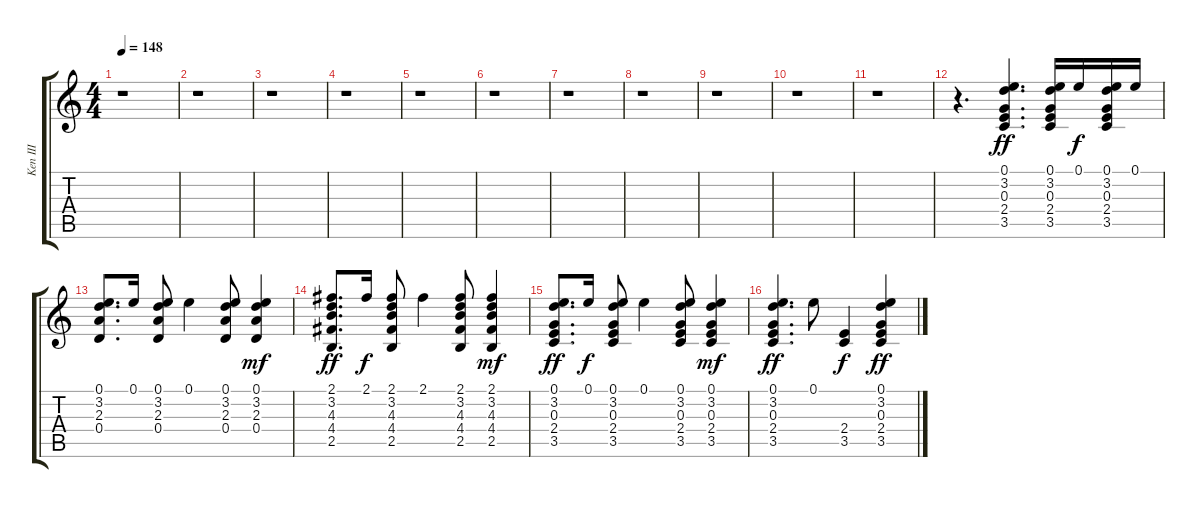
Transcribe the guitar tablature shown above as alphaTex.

\track ("Ken III" "Ken III") {instrument acousticguitarsteel}
\staff {score tabs}
\tuning (E4 B3 G3 D3 A2 E2) {hide}
\ts (4 4)
\tempo 148
\clef g2
\ks c
r.1{dy ff} |
r.1 |
r.1 |
r.1 |
r.1 |
r.1 |
r.1 |
r.1 |
r.1 |
r.1 |
r.1 |
r.4{d} (0.1 3.2 0.3 2.4 3.5).4{d} (0.1 3.2 0.3 2.4 3.5).16 0.1.16{dy f} (0.1 3.2 0.3 2.4 3.5).16 0.1.16 |
(0.1 3.2 2.3 0.4).8{d} 0.1.16 (0.1 3.2 2.3 0.4).8 0.1.4 (0.1 3.2 2.3 0.4).8 (0.1 3.2 2.3 0.4).4{dy mf} |
(2.1 3.2 4.3 4.4 2.5).8{d dy ff} 2.1.16{dy f} (2.1 3.2 4.3 4.4 2.5).8 2.1.4 (2.1 3.2 4.3 4.4 2.5).8 (2.1 3.2 4.3 4.4 2.5).4{dy mf} |
(0.1 3.2 0.3 2.4 3.5).8{d dy ff} 0.1.16{dy f} (0.1 3.2 0.3 2.4 3.5).8 0.1.4 (0.1 3.2 0.3 2.4 3.5).8 (0.1 3.2 0.3 2.4 3.5).4{dy mf} |
(0.1 3.2 0.3 2.4 3.5).4{d dy ff} 0.1.8 (2.4 3.5).4{dy f} (0.1 3.2 0.3 2.4 3.5).4{dy ff}
